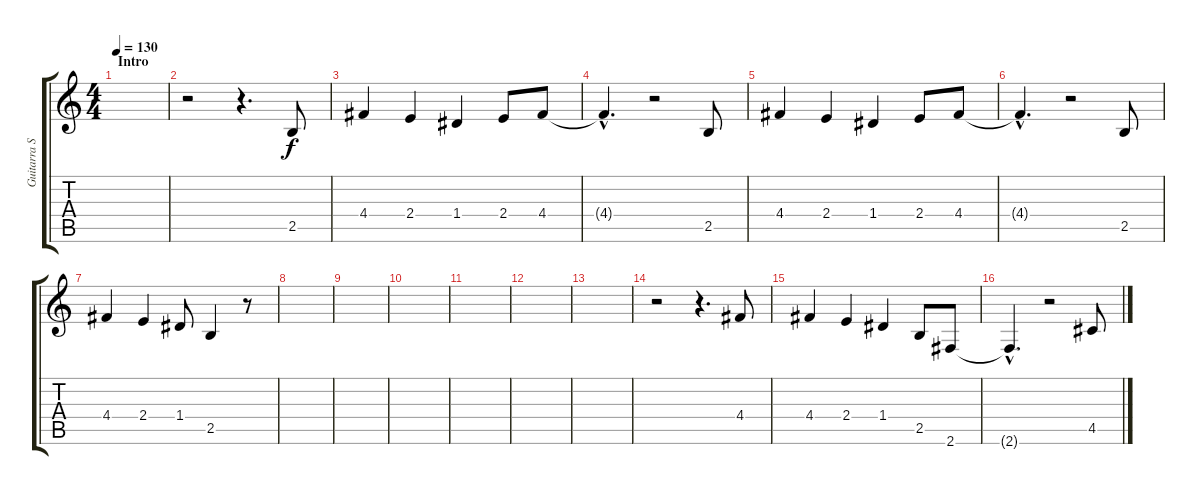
\track ("Guitarra Solista" "Guitarra S") {instrument overdrivenguitar}
\staff {score tabs}
\tuning (E4 B3 G3 D3 A2 E2) {hide}
\ts (4 4)
\section ("" "Intro")
\tempo 130
\clef g2
\ks c
|
r.2 r.4{d} 2.5.8 |
4.4.4 2.4.4 1.4.4 2.4.8 4.4.8 |
4.4{hac t}.4{d} r.2 2.5.8 |
4.4.4 2.4.4 1.4.4 2.4.8 4.4.8 |
4.4{hac t}.4{d} r.2 2.5.8 |
4.4.4 2.4.4 1.4.8 2.5.4 r.8 |
|
|
|
|
|
|
r.2 r.4{d} 4.4.8 |
4.4.4 2.4.4 1.4.4 2.5.8 2.6.8 |
2.6{hac t}.4{d} r.2 4.5.8
